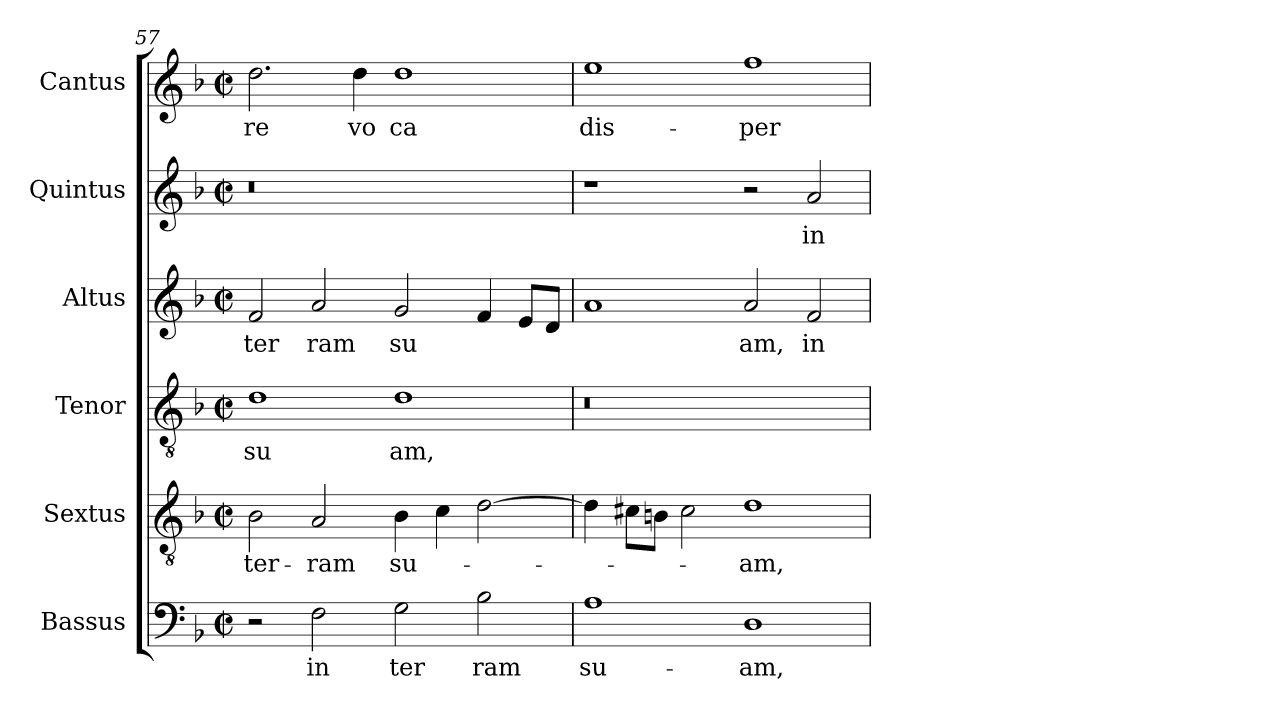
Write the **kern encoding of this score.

**kern	**text	**kern	**text	**kern	**text	**kern	**text	**kern	**text	**kern	**text
*part6	*part6	*part5	*part5	*part4	*part4	*part3	*part3	*part2	*part2	*part1	*part1
*staff6	*staff6	*staff5	*staff5	*staff4	*staff4	*staff3	*staff3	*staff2	*staff2	*staff1	*staff1
*I"Bassus	*	*I"Sextus	*	*I"Tenor	*	*I"Altus	*	*I"Quintus	*	*I"Cantus	*
*clefF4	*	*clefGv2	*	*clefGv2	*	*clefG2	*	*clefG2	*	*clefG2	*
*k[b-]	*	*k[b-]	*	*k[b-]	*	*k[b-]	*	*k[b-]	*	*k[b-]	*
*F:	*	*F:	*	*F:	*	*F:	*	*F:	*	*F:	*
*M2/2	*	*M2/2	*	*M2/2	*	*M2/2	*	*M2/2	*	*M2/2	*
*met(c|)	*	*met(c|)	*	*met(c|)	*	*met(c|)	*	*met(c|)	*	*met(c|)	*
=57	=57	=57	=57	=57	=57	=57	=57	=57	=57	=57	=57
!	!	!	!LO:LY:b:cj	!	!LO:LY:b:cj	!	!LO:LY:b:cj	!	!	!	!LO:LY:b:cj
2r	.	2B-\	ter-	1d	su	2f/	ter	0r	.	2.dd\	re
!	!LO:LY:b:cj	!	!LO:LY:b:cj	!	!	!	!LO:LY:b:cj	!	!	!	!
2F\	in	2A/	-ram	.	.	2a/	ram	.	.	.	.
!	!	!	!	!	!	!	!	!	!	!	!LO:LY:b:cj
.	.	.	.	.	.	.	.	.	.	4dd\	vo
!	!LO:LY:b:cj	!	!LO:LY:b:cj	!	!LO:LY:b:cj	!	!LO:LY:b:cj	!	!	!	!LO:LY:b:cj
2G\	ter	4B-\	su-	1d	am,	2g/	su	.	.	1dd	ca
.	.	4c\	.	.	.	.	.	.	.	.	.
!	!LO:LY:b:cj	!	!	!	!	!	!	!	!	!	!
2B-\	ram	[>2d\	.	.	.	4f/	.	.	.	.	.
.	.	.	.	.	.	8e/L	.	.	.	.	.
.	.	.	.	.	.	8d/J	.	.	.	.	.
!!LO:PB:g=z
=58	=58	=58	=58	=58	=58	=58	=58	=58	=58	=58	=58
!	!LO:LY:b:cj	!	!	!	!	!	!	!	!	!	!LO:LY:b:cj
1A	su-	4d\]	.	0r	.	1a	.	1r	.	1ee	dis-
.	.	8c#\L	.	.	.	.	.	.	.	.	.
.	.	8B\J	.	.	.	.	.	.	.	.	.
.	.	2c#\	.	.	.	.	.	.	.	.	.
!	!LO:LY:b:cj	!	!LO:LY:b	!	!	!	!LO:LY:b:cj	!	!	!	!LO:LY:b:cj
1D	-am,	1d	-am,	.	.	2a/	am,	2r	.	1ff	-per-
!	!	!	!	!	!	!	!LO:LY:b:cj	!	!LO:LY:b:cj	!	!
.	.	.	.	.	.	2f/	in	2a/	in	.	.
=	=	=	=	=	=	=	=	=	=	=	=
*-	*-	*-	*-	*-	*-	*-	*-	*-	*-	*-	*-
